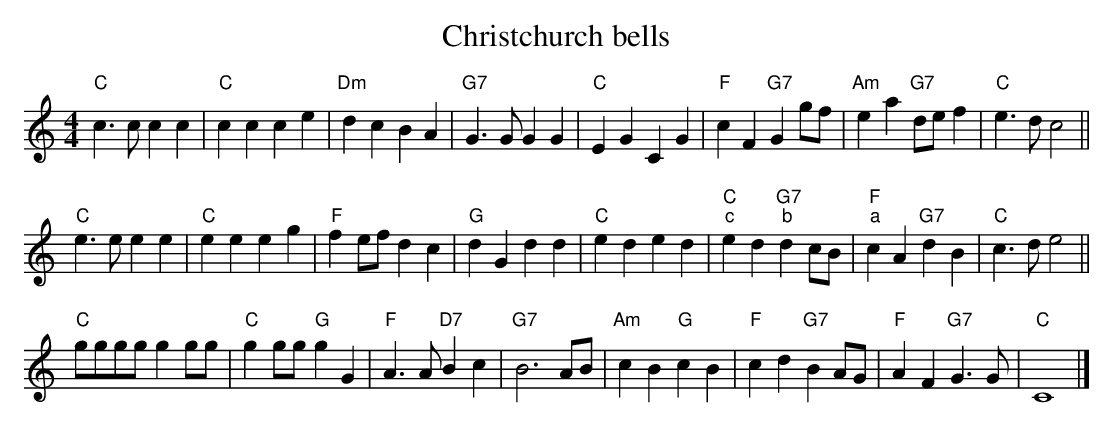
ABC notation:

X:1
T:Christchurch bells
M:4/4
L:1/4
K:C
"C"c>c c c | "C"c c c e | "Dm"d c B A | "G7"G>G G G |\
 "C"E G C G | "F"c F "G7"G g/f/ | "Am"e a "G7"d/e/ f | "C"e>d c2 ||
"C"e>e e e | "C"e e e g | "F"f e/f/ d c | "G"d G d d |\
 "C"e d e d |\
 "C;c"e d "G7;b"d c/B/ | "F;a"c A "G7"d B | "C"c>d e2 ||
"C"g/g/g/g/ g g/g/ | "C"g g/g/ "G"g G |\
 "F"A>A "D7"B c | "G7"B3 A/B/ |\
"Am"c B "G"c B | "F"c d "G7"B A/G/ | "F"A F "G7"G>G | "C"C4 |]
